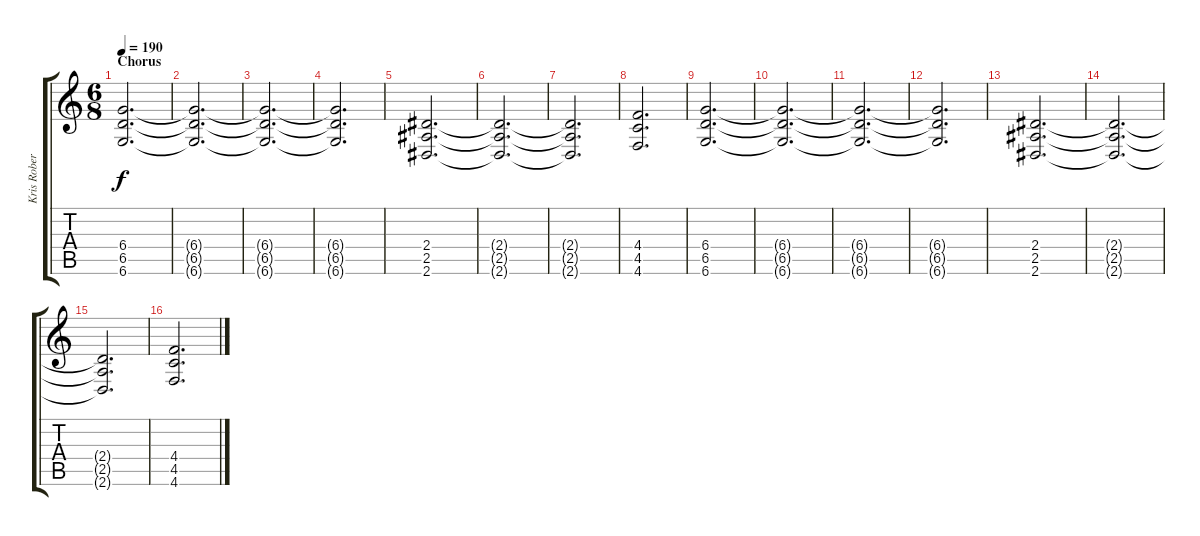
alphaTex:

\track ("Kris Roberts" "Kris Rober") {instrument overdrivenguitar}
\staff {score tabs}
\tuning (Eb4 Bb3 Gb3 Db3 Ab2 Db2) {hide}
\ts (6 8)
\section ("" "Chorus")
\tempo 190
\clef g2
\ks c
(6.4 6.5 6.6).2{d dy f} |
(6.4{t} 6.5{t} 6.6{t}).2{d} |
(6.4{t} 6.5{t} 6.6{t}).2{d} |
(6.4{t} 6.5{t} 6.6{t}).2{d} |
(2.4 2.5 2.6).2{d} |
(2.4{t} 2.5{t} 2.6{t}).2{d} |
(2.4{t} 2.5{t} 2.6{t}).2{d} |
(4.4 4.5 4.6).2{d} |
(6.4 6.5 6.6).2{d} |
(6.4{t} 6.5{t} 6.6{t}).2{d} |
(6.4{t} 6.5{t} 6.6{t}).2{d} |
(6.4{t} 6.5{t} 6.6{t}).2{d} |
(2.4 2.5 2.6).2{d} |
(2.4{t} 2.5{t} 2.6{t}).2{d} |
(2.4{t} 2.5{t} 2.6{t}).2{d} |
(4.4 4.5 4.6).2{d}
